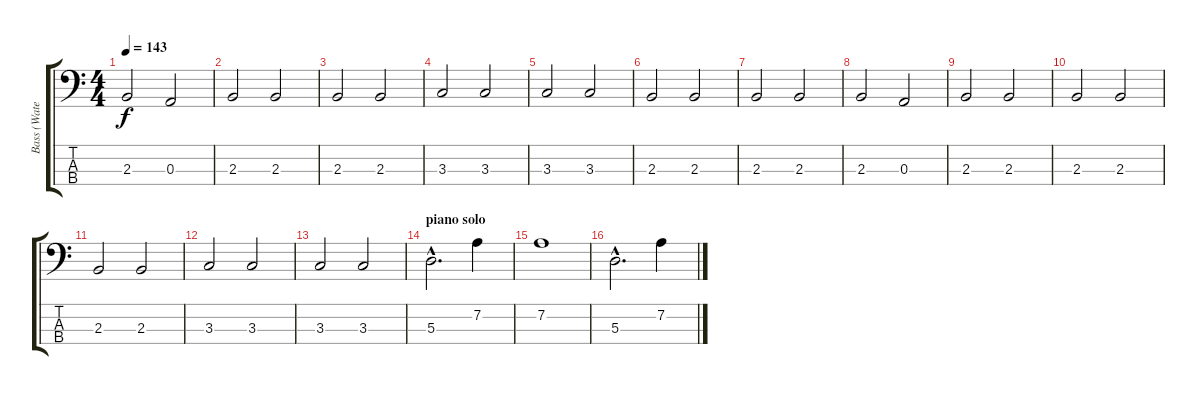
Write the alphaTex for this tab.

\track ("Bass (Waters)" "Bass (Wate") {instrument electricbassfinger}
\staff {score tabs}
\tuning (G2 D2 A1 E1) {hide}
\ts (4 4)
\tempo 143
\clef f4
\ks c
2.3.2{dy f} 0.3.2 |
2.3.2 2.3.2 |
2.3.2 2.3.2 |
3.3.2 3.3.2 |
3.3.2 3.3.2 |
2.3.2 2.3.2 |
2.3.2 2.3.2 |
2.3.2 0.3.2 |
2.3.2 2.3.2 |
2.3.2 2.3.2 |
2.3.2 2.3.2 |
3.3.2 3.3.2 |
3.3.2 3.3.2 |
\section ("" "piano solo")
5.3{hac}.2{d} 7.2.4 |
7.2.1 |
5.3{hac}.2{d} 7.2.4
